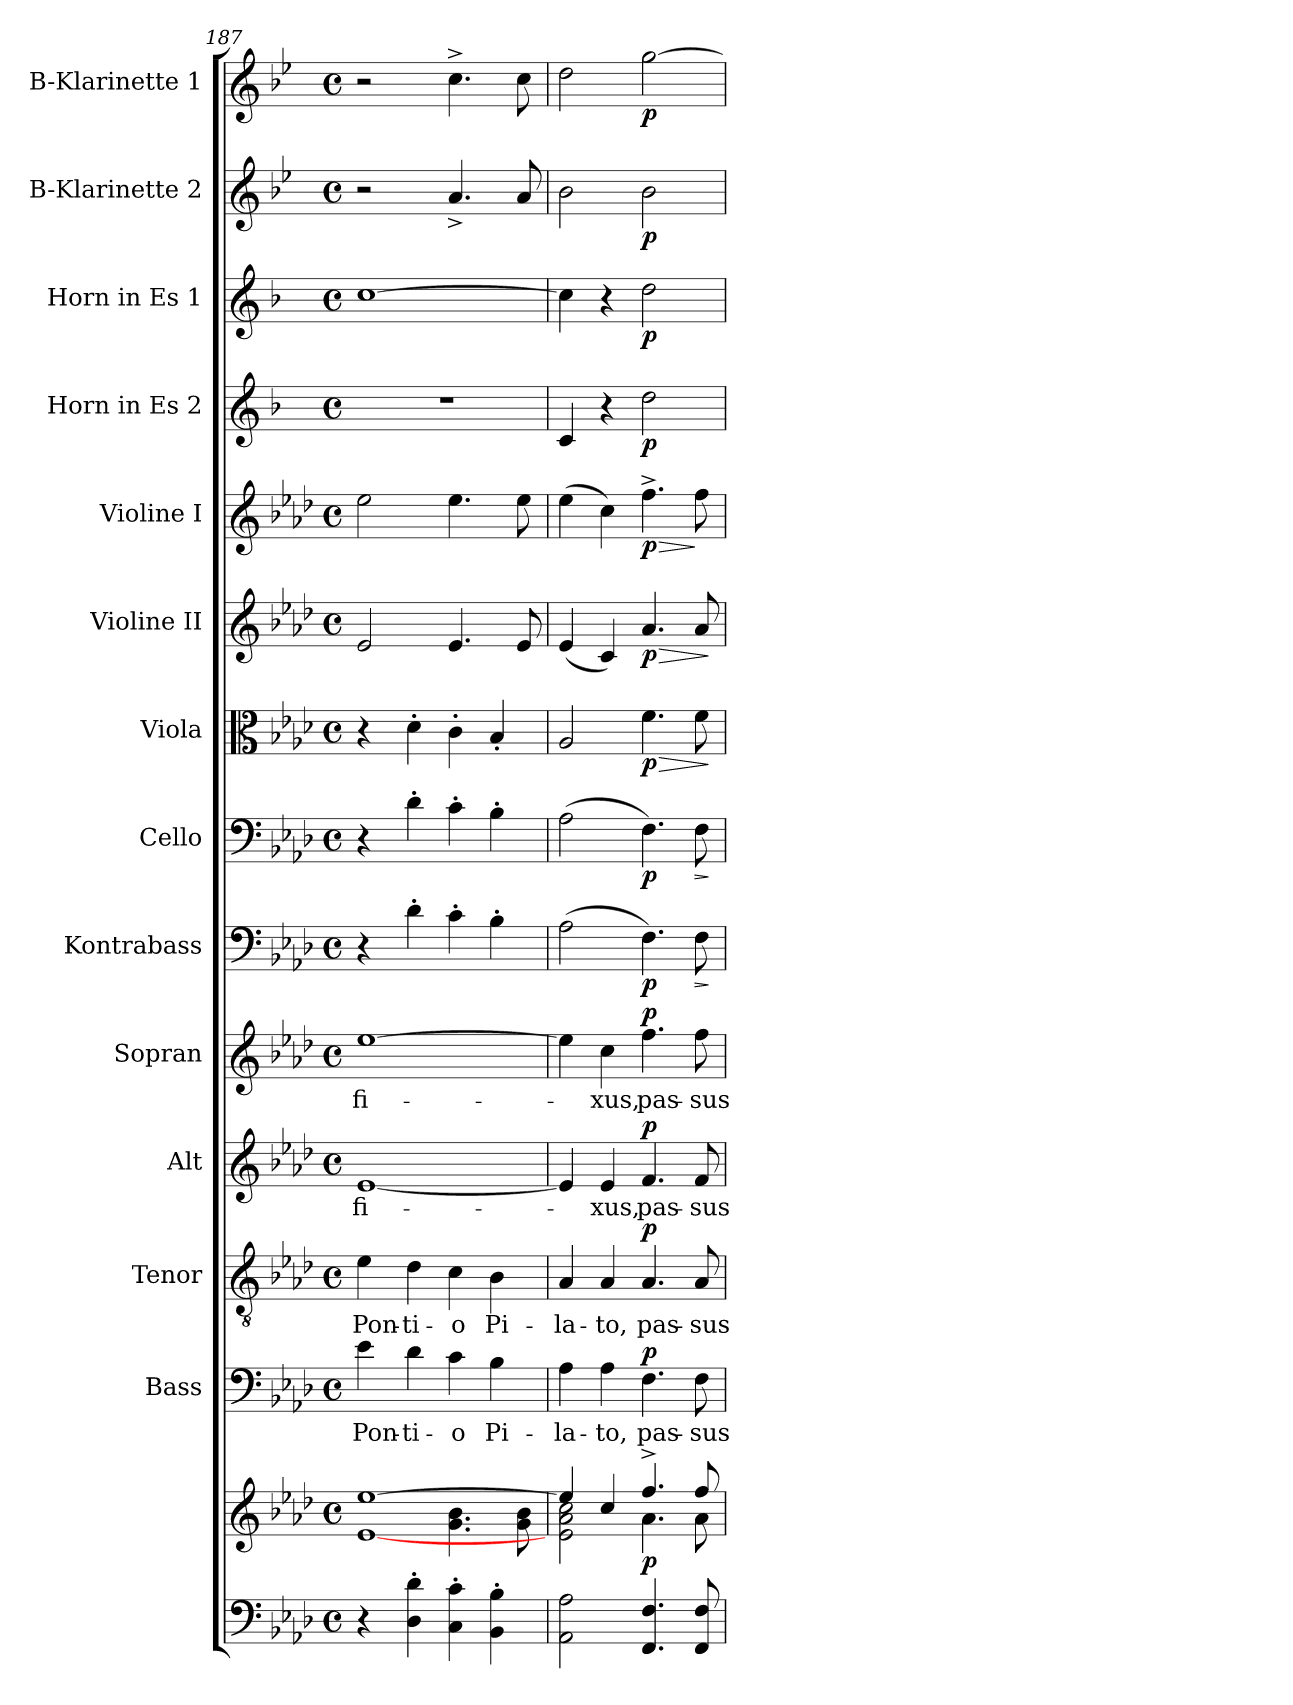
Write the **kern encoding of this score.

**kern	**kern	**dynam	**kern	**text	**dynam	**kern	**text	**dynam	**kern	**text	**dynam	**kern	**text	**dynam	**kern	**dynam	**kern	**dynam	**kern	**dynam	**kern	**dynam	**kern	**dynam	**kern	**dynam	**kern	**dynam	**kern	**dynam	**kern	**dynam
*part14	*part14	*part14	*part13	*part13	*part13	*part12	*part12	*part12	*part11	*part11	*part11	*part10	*part10	*part10	*part9	*part9	*part8	*part8	*part7	*part7	*part6	*part6	*part5	*part5	*part4	*part4	*part3	*part3	*part2	*part2	*part1	*part1
*staff15	*staff14	*staff14/15	*staff13	*staff13	*staff13	*staff12	*staff12	*staff12	*staff11	*staff11	*staff11	*staff10	*staff10	*staff10	*staff9	*staff9	*staff8	*staff8	*staff7	*staff7	*staff6	*staff6	*staff5	*staff5	*staff4	*staff4	*staff3	*staff3	*staff2	*staff2	*staff1	*staff1
*	*	*	*I"Bass	*	*	*I"Tenor	*	*	*I"Alt	*	*	*I"Sopran	*	*	*I"Kontrabass	*	*I"Cello	*	*I"Viola	*	*I"Violine II	*	*I"Violine I	*	*I"Horn in Es 2	*	*I"Horn in Es 1	*	*I"B-Klarinette 2	*	*I"B-Klarinette 1	*
*	*	*	*I'B.	*	*	*I'T.	*	*	*I'A.	*	*	*I'S.	*	*	*I'Kb.	*	*	*	*I'Vla.	*	*I'Vl. II	*	*I'Vl. I	*	*I'Hrn. 2	*	*I'Hrn. 1	*	*I'Kl. 2	*	*I'Kl. 1	*
*clefF4	*clefG2	*	*clefF4	*	*	*clefGv2	*	*	*clefG2	*	*	*clefG2	*	*	*clefF4	*	*clefF4	*	*clefC3	*	*clefG2	*	*clefG2	*	*clefG2	*	*clefG2	*	*clefG2	*	*clefG2	*
*	*	*	*	*	*	*	*	*	*	*	*	*	*	*	*ITrd7c12	*	*	*	*	*	*	*	*	*	*ITrd5c9	*	*ITrd5c9	*	*ITrd1c2	*	*ITrd1c2	*
*k[b-e-a-d-]	*k[b-e-a-d-]	*	*k[b-e-a-d-]	*	*	*k[b-e-a-d-]	*	*	*k[b-e-a-d-]	*	*	*k[b-e-a-d-]	*	*	*k[b-e-a-d-]	*	*k[b-e-a-d-]	*	*k[b-e-a-d-]	*	*k[b-e-a-d-]	*	*k[b-e-a-d-]	*	*k[b-e-a-d-]	*	*k[b-e-a-d-]	*	*k[b-e-a-d-]	*	*k[b-e-a-d-]	*
*A-:	*A-:	*	*A-:	*	*	*A-:	*	*	*A-:	*	*	*A-:	*	*	*A-:	*	*A-:	*	*A-:	*	*A-:	*	*A-:	*	*A-:	*	*A-:	*	*A-:	*	*A-:	*
*M4/4	*M4/4	*	*M4/4	*	*	*M4/4	*	*	*M4/4	*	*	*M4/4	*	*	*M4/4	*	*M4/4	*	*M4/4	*	*M4/4	*	*M4/4	*	*M4/4	*	*M4/4	*	*M4/4	*	*M4/4	*
*met(c)	*met(c)	*	*met(c)	*	*	*met(c)	*	*	*met(c)	*	*	*met(c)	*	*	*met(c)	*	*met(c)	*	*met(c)	*	*met(c)	*	*met(c)	*	*met(c)	*	*met(c)	*	*met(c)	*	*met(c)	*
=187	=187	=187	=187	=187	=187	=187	=187	=187	=187	=187	=187	=187	=187	=187	=187	=187	=187	=187	=187	=187	=187	=187	=187	=187	=187	=187	=187	=187	=187	=187	=187	=187
*	*^	*	*	*	*	*	*	*	*	*	*	*	*	*	*	*	*	*	*	*	*	*	*	*	*	*	*	*	*	*	*	*
!	!	!	!	!	!LO:LY:b	!	!	!LO:LY:b	!	!	!LO:LY:b	!	!	!LO:LY:b	!	!	!	!	!	!	!	!	!	!	!	!	!	!	!	!	!	!	!
4r	[<1e- [>1ee-	2ryy	.	4e-\	Pon-	.	4e-\	Pon-	.	[1e-	-fi-	.	[1ee-	-fi-	.	4r	.	4r	.	4r	.	2e-/	.	2ee-\	.	1r	.	[1e-	.	2r	.	2r	.
!	!	!	!	!	!LO:LY:b	!	!	!LO:LY:b	!	!	!	!	!	!	!	!	!	!	!	!	!	!	!	!	!	!	!	!	!	!	!	!	!
4D-\'> 4d-\'>	.	.	.	4d-\	-ti-	.	4d-\	-ti-	.	.	.	.	.	.	.	4D-'>\	.	4d-'>\	.	4d-'>\	.	.	.	.	.	.	.	.	.	.	.	.	.
!	!	!	!	!	!LO:LY:b	!	!	!LO:LY:b	!	!	!	!	!	!	!	!	!	!	!	!	!	!	!	!	!	!	!	!	!	!	!	!	!
4C\'> 4c\'>	.	4.g\ 4.b-\	.	4c\	-o	.	4c\	-o	.	.	.	.	.	.	.	4C'>\	.	4c'>\	.	4c'>\	.	4.e-/	.	4.ee-\	.	.	.	.	.	4.g^</	.	4.b-^>\	.
!	!	!	!	!	!LO:LY:b	!	!	!LO:LY:b	!	!	!	!	!	!	!	!	!	!	!	!	!	!	!	!	!	!	!	!	!	!	!	!	!
4BB-\'> 4B-\'>	.	.	.	4B-\	Pi-	.	4B-\	Pi-	.	.	.	.	.	.	.	4BB-'>\	.	4B-'>\	.	4B-'</	.	.	.	.	.	.	.	.	.	.	.	.	.
.	.	8g\ 8b-\	.	.	.	.	.	.	.	.	.	.	.	.	.	.	.	.	.	.	.	8e-/	.	8ee-\	.	.	.	.	.	8g/	.	8b-\	.
=188	=188	=188	=188	=188	=188	=188	=188	=188	=188	=188	=188	=188	=188	=188	=188	=188	=188	=188	=188	=188	=188	=188	=188	=188	=188	=188	=188	=188	=188	=188	=188	=188	=188
!	!	!	!	!	!LO:LY:b	!	!	!LO:LY:b	!	!	!	!	!	!	!	!	!	!	!	!	!	!	!	!	!	!	!	!	!	!	!	!	!
2AA-\ 2A-\	4ee-/]	2e-\ 2a-\ 2cc\	.	4A-\	-la-	.	4A-/	-la-	.	4e-/]	.	.	4ee-\]	.	.	(>2AA-\	.	(>2A-\	.	2A-/	.	(<4e-/	.	(>4ee-\	.	4E-/	.	4e-\]	.	2a-\	.	2cc\	.
!	!	!	!	!	!LO:LY:b	!	!	!LO:LY:b	!	!	!LO:LY:b	!	!	!LO:LY:b	!	!	!	!	!	!	!	!	!	!	!	!	!	!	!	!	!	!	!
.	4cc/	.	.	4A-\	-to,	.	4A-/	-to,	.	4e-/	-xus,	.	4cc\	-xus,	.	.	.	.	.	.	.	4c/)	.	4cc\)	.	4r	.	4r	.	.	.	.	.
!	!	!	!LO:DY:b	!	!LO:LY:b	!LO:DY:a	!	!LO:LY:b	!LO:DY:a	!	!LO:LY:b	!LO:DY:a	!	!LO:LY:b	!LO:DY:a	!	!LO:DY:b	!	!LO:DY:b	!	!LO:HP:b	!	!LO:HP:b	!	!LO:HP:b	!	!	!	!	!	!	!	!
!	!	!	!	!	!	!	!	!	!	!	!	!	!	!	!	!	!	!	!	!	!LO:DY:n=1:b	!	!LO:DY:n=1:b	!	!LO:DY:n=1:b	!	!LO:DY:b	!	!LO:DY:b	!	!LO:DY:b	!	!LO:DY:b
4.FF/ 4.F/	4.ff^>/	4.a-\	p	4.F\	pas-	p	4.A-/	pas-	p	4.f/	pas-	p	4.ff\	pas-	p	4.FF\)	p	4.F\)	p	4.f\	> p	4.a-/	> p	4.ff^>\	> p	2f\	p	2f\	p	2a-\	p	[2ff\	p
!	!	!	!	!	!LO:LY:b	!	!	!LO:LY:b	!	!	!LO:LY:b	!	!	!LO:LY:b	!	!	!LO:HP:b	!	!LO:HP:b	!	!	!	!	!	!	!	!	!	!	!	!	!	!
8FF/ 8F/	8ff/	8a-\	.	8F\	-sus	.	8A-/	-sus	.	8f/	-sus	.	8ff\	-sus	.	8FF\	>	8F\	>	8f\	.	8a-/	.	8ff\	]	.	.	.	.	.	.	.	.
*	*v	*v	*	*	*	*	*	*	*	*	*	*	*	*	*	*	*	*	*	*	*	*	*	*	*	*	*	*	*	*	*	*	*
.	.	.	.	.	.	.	.	.	.	.	.	.	.	.	.	]	.	]	.	]	.	]	.	.	.	.	.	.	.	.	.	.
=	=	=	=	=	=	=	=	=	=	=	=	=	=	=	=	=	=	=	=	=	=	=	=	=	=	=	=	=	=	=	=	=
*-	*-	*-	*-	*-	*-	*-	*-	*-	*-	*-	*-	*-	*-	*-	*-	*-	*-	*-	*-	*-	*-	*-	*-	*-	*-	*-	*-	*-	*-	*-	*-	*-
